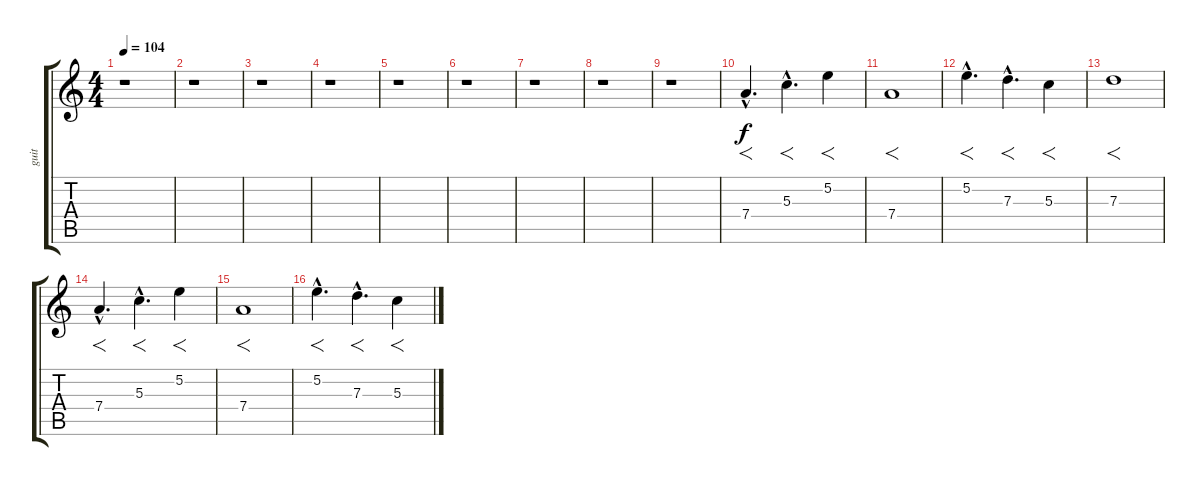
\track ("guit" "guit") {instrument distortionguitar}
\staff {score tabs}
\tuning (E4 B3 G3 D3 A2 E2) {hide}
\ts (4 4)
\tempo 104
\clef g2
\ks c
r.1{dy f} |
r.1 |
r.1 |
r.1 |
r.1 |
r.1 |
r.1 |
r.1 |
r.1 |
7.4{hac}.4{f d} 5.3{hac}.4{f d} 5.2.4{f} |
7.4.1{f} |
5.2{hac}.4{f d} 7.3{hac}.4{f d} 5.3.4{f} |
7.3.1{f} |
7.4{hac}.4{f d} 5.3{hac}.4{f d} 5.2.4{f} |
7.4.1{f} |
5.2{hac}.4{f d} 7.3{hac}.4{f d} 5.3.4{f}
